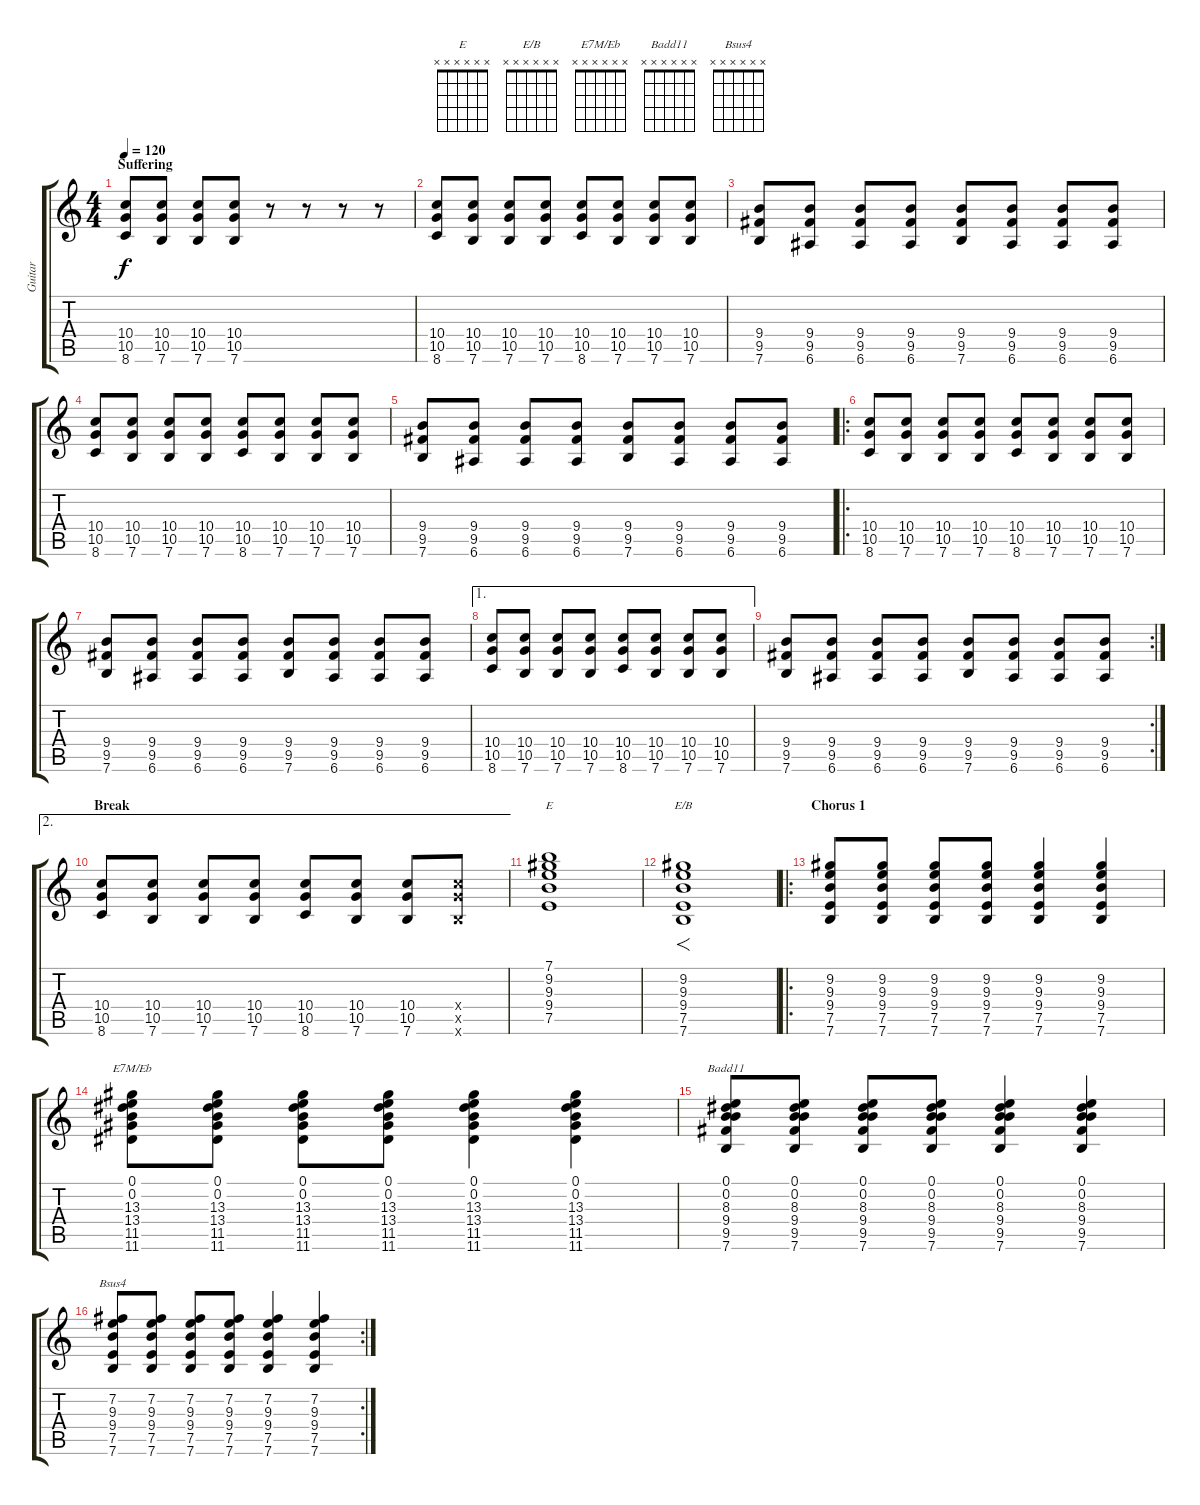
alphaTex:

\track ("Guitar" "Guitar") {instrument overdrivenguitar}
\staff {score tabs}
\tuning (E4 B3 G3 D3 A2 E2) {hide}
\chord ("E" x x x x x x)
\chord ("E/B" x x x x x x)
\chord ("E7M/Eb" x x x x x x)
\chord ("Badd11" x x x x x x)
\chord ("Bsus4" x x x x x x)
\ts (4 4)
\section ("" "Suffering")
\tempo 120
\clef g2
\ks c
(10.4 10.5 8.6).8{dy f instrument overdrivenguitar} (10.4 10.5 7.6).8 (10.4 10.5 7.6).8 (10.4 10.5 7.6).8 r.8 r.8 r.8 r.8 |
(10.4 10.5 8.6).8 (10.4 10.5 7.6).8 (10.4 10.5 7.6).8 (10.4 10.5 7.6).8 (10.4 10.5 8.6).8 (10.4 10.5 7.6).8 (10.4 10.5 7.6).8 (10.4 10.5 7.6).8 |
(9.4 9.5 7.6).8 (9.4 9.5 6.6).8 (9.4 9.5 6.6).8 (9.4 9.5 6.6).8 (9.4 9.5 7.6).8 (9.4 9.5 6.6).8 (9.4 9.5 6.6).8 (9.4 9.5 6.6).8 |
(10.4 10.5 8.6).8 (10.4 10.5 7.6).8 (10.4 10.5 7.6).8 (10.4 10.5 7.6).8 (10.4 10.5 8.6).8 (10.4 10.5 7.6).8 (10.4 10.5 7.6).8 (10.4 10.5 7.6).8 |
(9.4 9.5 7.6).8 (9.4 9.5 6.6).8 (9.4 9.5 6.6).8 (9.4 9.5 6.6).8 (9.4 9.5 7.6).8 (9.4 9.5 6.6).8 (9.4 9.5 6.6).8 (9.4 9.5 6.6).8 |
\ro
(10.4 10.5 8.6).8 (10.4 10.5 7.6).8 (10.4 10.5 7.6).8 (10.4 10.5 7.6).8 (10.4 10.5 8.6).8 (10.4 10.5 7.6).8 (10.4 10.5 7.6).8 (10.4 10.5 7.6).8 |
(9.4 9.5 7.6).8 (9.4 9.5 6.6).8 (9.4 9.5 6.6).8 (9.4 9.5 6.6).8 (9.4 9.5 7.6).8 (9.4 9.5 6.6).8 (9.4 9.5 6.6).8 (9.4 9.5 6.6).8 |
\ae 1
(10.4 10.5 8.6).8 (10.4 10.5 7.6).8 (10.4 10.5 7.6).8 (10.4 10.5 7.6).8 (10.4 10.5 8.6).8 (10.4 10.5 7.6).8 (10.4 10.5 7.6).8 (10.4 10.5 7.6).8 |
\rc 2
(9.4 9.5 7.6).8 (9.4 9.5 6.6).8 (9.4 9.5 6.6).8 (9.4 9.5 6.6).8 (9.4 9.5 7.6).8 (9.4 9.5 6.6).8 (9.4 9.5 6.6).8 (9.4 9.5 6.6).8 |
\ae 2
\section ("" "Break")
(10.4 10.5 8.6).8 (10.4 10.5 7.6).8 (10.4 10.5 7.6).8 (10.4 10.5 7.6).8 (10.4 10.5 8.6).8 (10.4 10.5 7.6).8 (10.4 10.5 7.6).8 (10.4{x} 10.5{x} 7.6{x}).8 |
(7.1 9.2 9.3 9.4 7.5).1{ch "E"} |
(9.2 9.3 9.4 7.5 7.6).1{f ch "E/B"} |
\ro
\section ("" "Chorus 1")
(9.2 9.3 9.4 7.5 7.6).8 (9.2 9.3 9.4 7.5 7.6).8 (9.2 9.3 9.4 7.5 7.6).8 (9.2 9.3 9.4 7.5 7.6).8 (9.2 9.3 9.4 7.5 7.6).4 (9.2 9.3 9.4 7.5 7.6).4 |
(0.1 0.2 13.3 13.4 11.5 11.6).8{ch "E7M/Eb"} (0.1 0.2 13.3 13.4 11.5 11.6).8 (0.1 0.2 13.3 13.4 11.5 11.6).8 (0.1 0.2 13.3 13.4 11.5 11.6).8 (0.1 0.2 13.3 13.4 11.5 11.6).4 (0.1 0.2 13.3 13.4 11.5 11.6).4 |
(0.1 0.2 8.3 9.4 9.5 7.6).8{ch "Badd11"} (0.1 0.2 8.3 9.4 9.5 7.6).8 (0.1 0.2 8.3 9.4 9.5 7.6).8 (0.1 0.2 8.3 9.4 9.5 7.6).8 (0.1 0.2 8.3 9.4 9.5 7.6).4 (0.1 0.2 8.3 9.4 9.5 7.6).4 |
\rc 2
(7.2 9.3 9.4 7.5 7.6).8{ch "Bsus4"} (7.2 9.3 9.4 7.5 7.6).8 (7.2 9.3 9.4 7.5 7.6).8 (7.2 9.3 9.4 7.5 7.6).8 (7.2 9.3 9.4 7.5 7.6).4 (7.2 9.3 9.4 7.5 7.6).4
